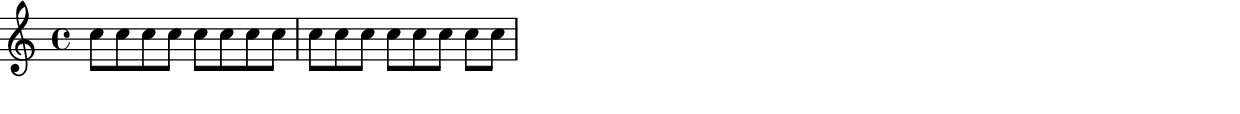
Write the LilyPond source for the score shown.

%% Generated by lilypond-book.py
%% Options: [exampleindent=10.16\mm,fragment,indent=0\mm,line-width=160\mm,quote,relative=2]
\include "lilypond-book-preamble.ly"


% ****************************************************************
% Start cut-&-pastable-section
% ****************************************************************



\paper {
  indent = 0\mm
  line-width = 160\mm
  % offset the left padding, also add 1mm as lilypond creates cropped
  % images with a little space on the right
  line-width = #(- line-width (* mm  3.000000) (* mm 1))
  line-width = 160\mm - 2.0 * 10.16\mm
  % offset the left padding, also add 1mm as lilypond creates cropped
  % images with a little space on the right
  line-width = #(- line-width (* mm  3.000000) (* mm 1))
}

\layout {
  
}



\relative c''
{


% ****************************************************************
% ly snippet contents follows:
% ****************************************************************
\sourcefileline 2228
\time 4/4
\set Timing.baseMoment = #(ly:make-moment 1/8)
\set Timing.beatStructure = #'(3 3 2)
% This won't beam (3 3 2) because of beamExceptions
\repeat unfold 8 {c8} |
% This will beam (3 3 2) because we clear beamExceptions
\set Timing.beamExceptions = #'()
\repeat unfold 8 {c8}



% ****************************************************************
% end ly snippet
% ****************************************************************
}
